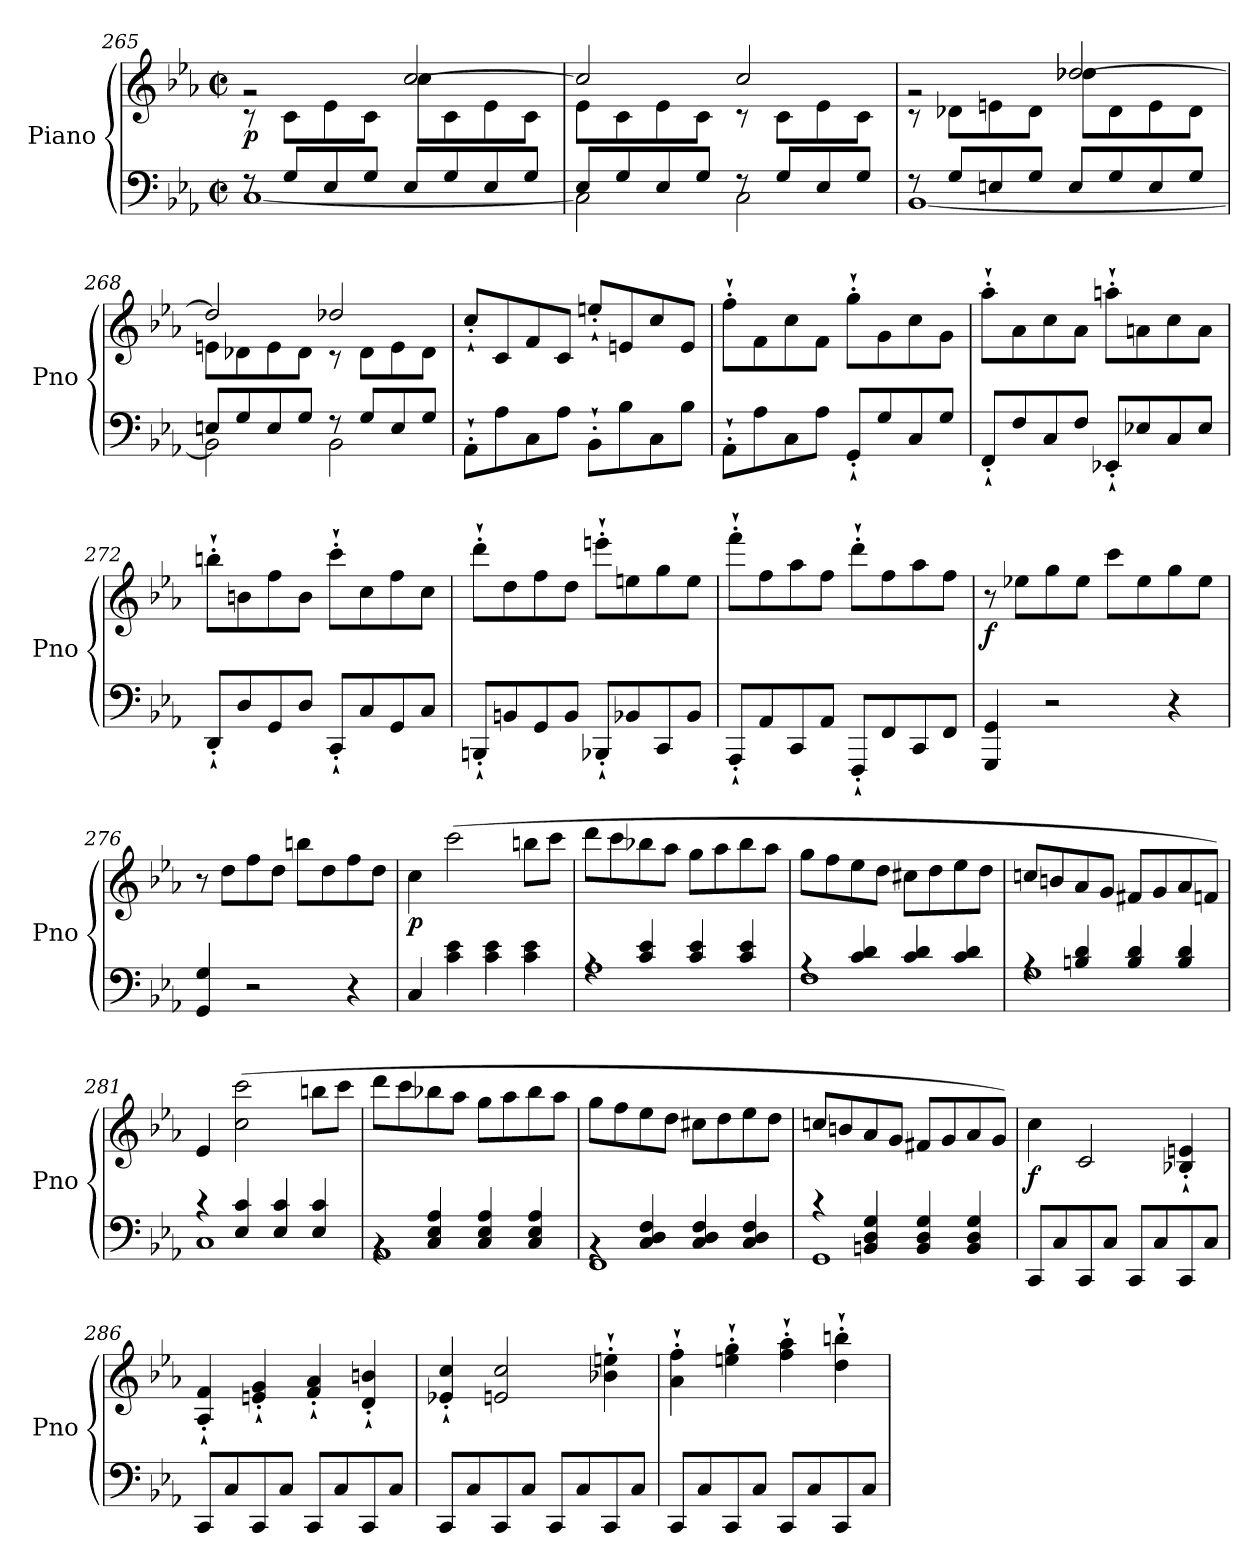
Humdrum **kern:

**kern	**kern	**dynam
*part1	*part1	*part1
*staff2	*staff1	*staff1/2
*I"Piano	*	*
*I'Pno	*	*
*clefF4	*clefG2	*
*k[b-e-a-]	*k[b-e-a-]	*
*E-:	*E-:	*
*M2/2	*M2/2	*
*met(c|)	*met(c|)	*
=265	=265	=265
*^	*^	*
!	!	!	!	!LO:DY:b
8rF	[<1C	2rg	8rc	p
8G/L	.	.	8c\L	.
8E-/	.	.	8e-\	.
8G/J	.	.	8c\J	.
8E-/L	.	[>2cc/	8cc\L	.
8G/	.	.	8c\	.
8E-/	.	.	8e-\	.
8G/J	.	.	8c\J	.
=266	=266	=266	=266	=266
8E-/L	2C\]	2cc/]	8e-\L	.
8G/	.	.	8c\	.
8E-/	.	.	8e-\	.
8G/J	.	.	8c\J	.
8rF	2C\	2cc/	8rc	.
8G/L	.	.	8c\L	.
8E-/	.	.	8e-\	.
8G/J	.	.	8c\J	.
!!LO:LB:g=z	!!
=267	=267	=267	=267	=267
8rF	[<1BB-	2rg	8rc	.
8G/L	.	.	8d-X\L	.
8En/	.	.	8en\	.
8G/J	.	.	8d-\J	.
8E/L	.	[>2dd-X/	8dd-\L	.
8G/	.	.	8d-\	.
8E/	.	.	8e\	.
8G/J	.	.	8d-\J	.
=268	=268	=268	=268	=268
8En/L	2BB-\]	2dd-/]	8en\L	.
8G/	.	.	8d-X\	.
8E/	.	.	8e\	.
8G/J	.	.	8d-\J	.
8rF	2BB-\	2dd-X/	8rc	.
8G/L	.	.	8d-\L	.
8E/	.	.	8e\	.
8G/J	.	.	8d-\J	.
*v	*v	*	*	*
*	*v	*v	*
=269	=269	=269
8AA-'>`>\L	8cc'<`</L	.
8A-\	8c/	.
8C\	8f/	.
8A-\J	8c/J	.
8BB-'>`>\L	8een'<`</L	.
8B-\	8en/	.
8C\	8cc/	.
8B-\J	8e/J	.
=270	=270	=270
8AA-'>`>\L	8ff'>`>\L	.
8A-\	8f\	.
8C\	8cc\	.
8A-\J	8f\J	.
8GG'<`</L	8gg'>`>\L	.
8G/	8g\	.
8C/	8cc\	.
8G/J	8g\J	.
!!LO:LB:g=z
=271	=271	=271
8FF'<`</L	8aa-'>`>\L	.
8F/	8a-\	.
8C/	8cc\	.
8F/J	8a-\J	.
8EE-X'<`</L	8aan'>`>\L	.
8E-X/	8an\	.
8C/	8cc\	.
8E-/J	8a\J	.
=272	=272	=272
8DD'<`</L	8bbn'>`>\L	.
8D/	8bn\	.
8GG/	8ff\	.
8D/J	8b\J	.
8CC'<`</L	8ccc'>`>\L	.
8C/	8cc\	.
8GG/	8ff\	.
8C/J	8cc\J	.
=273	=273	=273
8BBBn'<`</L	8ddd'>`>\L	.
8BBn/	8dd\	.
8GG/	8ff\	.
8BB/J	8dd\J	.
8BBB-X'<`</L	8eeen'>`>\L	.
8BB-X/	8een\	.
8CC/	8gg\	.
8BB-/J	8ee\J	.
=274	=274	=274
8AAA-'<`</L	8fff'>`>\L	.
8AA-/	8ff\	.
8CC/	8aa-\	.
8AA-/J	8ff\J	.
8FFF'<`</L	8ddd'>`>\L	.
8FF/	8ff\	.
8CC/	8aa-\	.
8FF/J	8ff\J	.
!!LO:PB:g=z
=275	=275	=275
!	!	!LO:DY:b
4GGG/ 4GG/	8r	f
.	8ee-X\L	.
2r	8gg\	.
.	8ee-\J	.
.	8ccc\L	.
.	8ee-\	.
4r	8gg\	.
.	8ee-\J	.
=276	=276	=276
4GG/ 4G/	8r	.
.	8dd\L	.
2r	8ff\	.
.	8dd\J	.
.	8bbn\L	.
.	8dd\	.
4r	8ff\	.
.	8dd\J	.
=277	=277	=277
!	!	!LO:DY:b
4C/	4cc\	p
4c\ 4e-\	(>2ccc\	.
4c\ 4e-\	.	.
4c\ 4e-\	8bbn\L	.
.	8ccc\J	.
=278	=278	=278
*^	*	*
4rA	1A-	8ddd\L	.
.	.	8ccc\	.
4c/ 4e-/	.	8bb-X\	.
.	.	8aa-\J	.
4c/ 4e-/	.	8gg\L	.
.	.	8aa-\	.
4c/ 4e-/	.	8bb-\	.
.	.	8aa-\J	.
=279	=279	=279	=279
4rA	1F	8gg\L	.
.	.	8ff\	.
4c/ 4d/	.	8ee-\	.
.	.	8dd\J	.
4c/ 4d/	.	8cc#X\L	.
.	.	8dd\	.
4c/ 4d/	.	8ee-\	.
.	.	8dd\J	.
!!LO:LB:g=z
=280	=280	=280	=280
4rA	1G	8ccn/L	.
.	.	8bn/	.
4Bn/ 4d/	.	8a-/	.
.	.	8g/J	.
4B/ 4d/	.	8f#X/L	.
.	.	8g/	.
4B/ 4d/	.	8a-/	.
.	.	8fn/J)	.
=281	=281	=281	=281
4rc	1C	4e-/	.
4E-/ 4c/	.	(>2cc\ 2ccc\	.
4E-/ 4c/	.	.	.
4E-/ 4c/	.	8bbn\L	.
.	.	8ccc\J	.
=282	=282	=282	=282
4rBB	1AA-	8ddd\L	.
.	.	8ccc\	.
4C/ 4E-/ 4A-/	.	8bb-X\	.
.	.	8aa-\J	.
4C/ 4E-/ 4A-/	.	8gg\L	.
.	.	8aa-\	.
4C/ 4E-/ 4A-/	.	8bb-\	.
.	.	8aa-\J	.
=283	=283	=283	=283
4rBB	1FF	8gg\L	.
.	.	8ff\	.
4C/ 4D/ 4F/	.	8ee-\	.
.	.	8dd\J	.
4C/ 4D/ 4F/	.	8cc#X\L	.
.	.	8dd\	.
4C/ 4D/ 4F/	.	8ee-\	.
.	.	8dd\J	.
!!LO:LB:g=z
=284	=284	=284	=284
4rc	1GG	8ccn/L	.
.	.	8bn/	.
4BBn/ 4D/ 4G/	.	8a-/	.
.	.	8g/J	.
4BB/ 4D/ 4G/	.	8f#X/L	.
.	.	8g/	.
4BB/ 4D/ 4G/	.	8a-/	.
.	.	8g/J)	.
*v	*v	*	*
=285	=285	=285
!	!	!LO:DY:b
8CC/L	4cc\	f
8C/	.	.
8CC/	2c/	.
8C/J	.	.
8CC/L	.	.
8C/	.	.
8CC/	4B-X/'<`< 4en/'<`<	.
8C/J	.	.
=286	=286	=286
8CC/L	4A-/'<`< 4f/'<`<	.
8C/	.	.
8CC/	4en/'<`< 4g/'<`<	.
8C/J	.	.
8CC/L	4f/'<`< 4a-/'<`<	.
8C/	.	.
8CC/	4d/'<`< 4bn/'<`<	.
8C/J	.	.
=287	=287	=287
8CC/L	4e-X/'<`< 4cc/'<`<	.
8C/	.	.
8CC/	2en/ 2cc/	.
8C/J	.	.
8CC/L	.	.
8C/	.	.
8CC/	4b-X\'>`> 4een\'>`>	.
8C/J	.	.
=288	=288	=288
8CC/L	4a-\'>`> 4ff\'>`>	.
8C/	.	.
8CC/	4een\'>`> 4gg\'>`>	.
8C/J	.	.
8CC/L	4ff\'>`> 4aa-\'>`>	.
8C/	.	.
8CC/	4dd\'>`> 4bbn\'>`>	.
8C/J	.	.
=	=	=
*-	*-	*-
